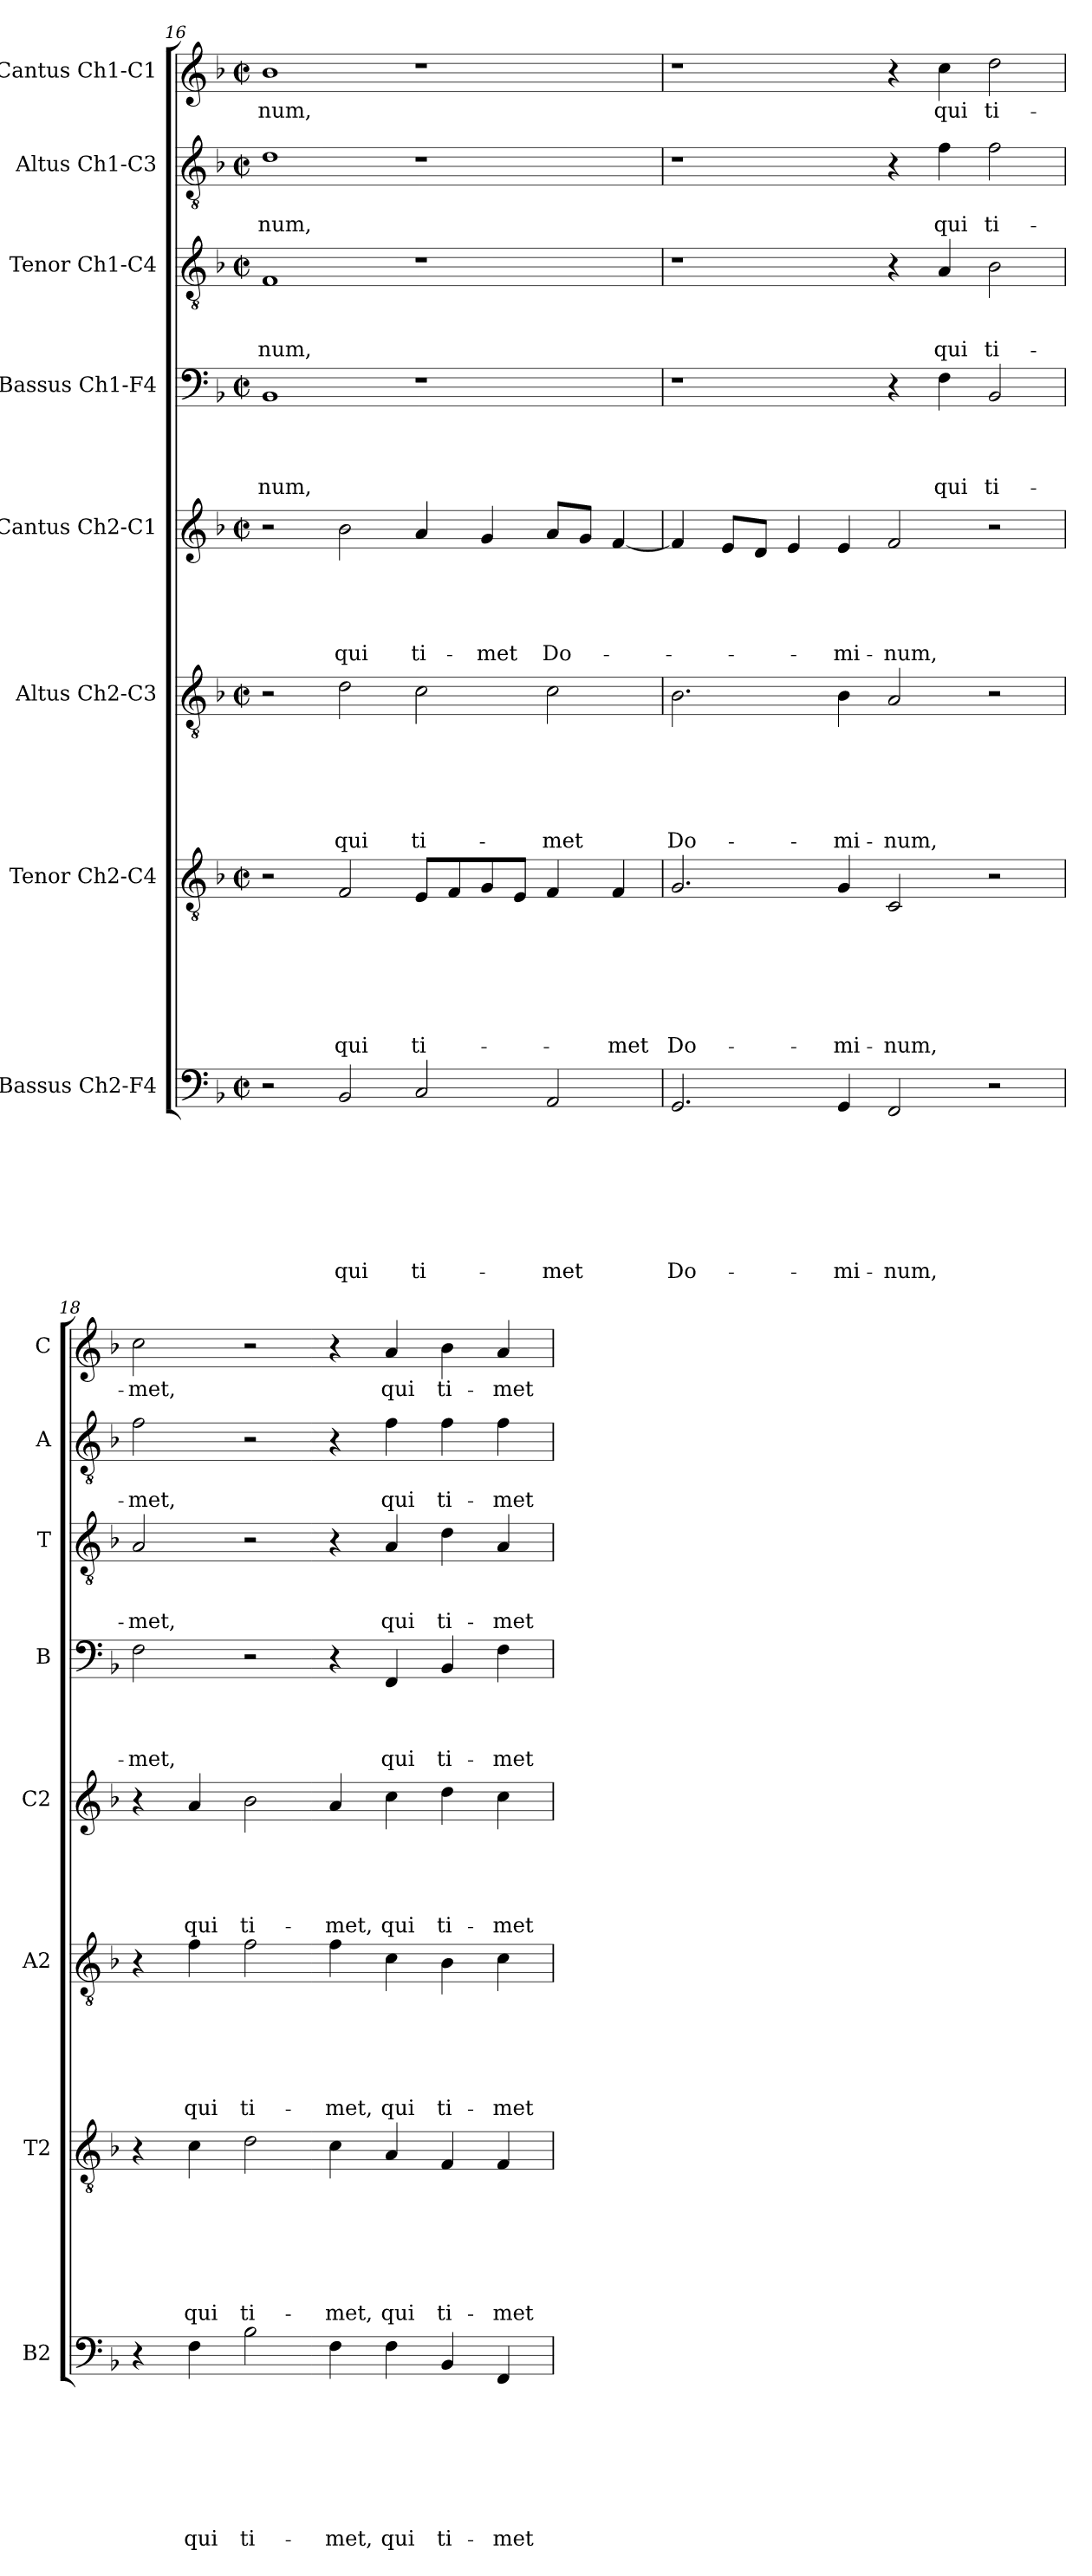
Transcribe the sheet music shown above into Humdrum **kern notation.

**kern	**text	**text	**text	**text	**text	**text	**text	**text	**kern	**text	**text	**text	**text	**text	**text	**text	**kern	**text	**text	**text	**text	**text	**text	**kern	**text	**text	**text	**text	**text	**kern	**text	**text	**text	**text	**kern	**text	**text	**text	**kern	**text	**text	**kern	**text
*part8	*part8	*part8	*part8	*part8	*part8	*part8	*part8	*part8	*part7	*part7	*part7	*part7	*part7	*part7	*part7	*part7	*part6	*part6	*part6	*part6	*part6	*part6	*part6	*part5	*part5	*part5	*part5	*part5	*part5	*part4	*part4	*part4	*part4	*part4	*part3	*part3	*part3	*part3	*part2	*part2	*part2	*part1	*part1
*staff8	*staff8	*staff8	*staff8	*staff8	*staff8	*staff8	*staff8	*staff8	*staff7	*staff7	*staff7	*staff7	*staff7	*staff7	*staff7	*staff7	*staff6	*staff6	*staff6	*staff6	*staff6	*staff6	*staff6	*staff5	*staff5	*staff5	*staff5	*staff5	*staff5	*staff4	*staff4	*staff4	*staff4	*staff4	*staff3	*staff3	*staff3	*staff3	*staff2	*staff2	*staff2	*staff1	*staff1
*I"Bassus Ch2-F4	*	*	*	*	*	*	*	*	*I"Tenor Ch2-C4	*	*	*	*	*	*	*	*I"Altus Ch2-C3	*	*	*	*	*	*	*I"Cantus Ch2-C1	*	*	*	*	*	*I"Bassus Ch1-F4	*	*	*	*	*I"Tenor Ch1-C4	*	*	*	*I"Altus Ch1-C3	*	*	*I"Cantus Ch1-C1	*
*I'B2	*	*	*	*	*	*	*	*	*I'T2	*	*	*	*	*	*	*	*I'A2	*	*	*	*	*	*	*I'C2	*	*	*	*	*	*I'B	*	*	*	*	*I'T	*	*	*	*I'A	*	*	*I'C	*
*clefF4	*	*	*	*	*	*	*	*	*clefGv2	*	*	*	*	*	*	*	*clefGv2	*	*	*	*	*	*	*clefG2	*	*	*	*	*	*clefF4	*	*	*	*	*clefGv2	*	*	*	*clefGv2	*	*	*clefG2	*
*k[b-]	*	*	*	*	*	*	*	*	*k[b-]	*	*	*	*	*	*	*	*k[b-]	*	*	*	*	*	*	*k[b-]	*	*	*	*	*	*k[b-]	*	*	*	*	*k[b-]	*	*	*	*k[b-]	*	*	*k[b-]	*
*F:	*	*	*	*	*	*	*	*	*F:	*	*	*	*	*	*	*	*F:	*	*	*	*	*	*	*F:	*	*	*	*	*	*F:	*	*	*	*	*F:	*	*	*	*F:	*	*	*F:	*
*M2/2	*	*	*	*	*	*	*	*	*M2/2	*	*	*	*	*	*	*	*M2/2	*	*	*	*	*	*	*M2/2	*	*	*	*	*	*M2/2	*	*	*	*	*M2/2	*	*	*	*M2/2	*	*	*M2/2	*
*met(c|)	*	*	*	*	*	*	*	*	*met(c|)	*	*	*	*	*	*	*	*met(c|)	*	*	*	*	*	*	*met(c|)	*	*	*	*	*	*met(c|)	*	*	*	*	*met(c|)	*	*	*	*met(c|)	*	*	*met(c|)	*
=16	=16	=16	=16	=16	=16	=16	=16	=16	=16	=16	=16	=16	=16	=16	=16	=16	=16	=16	=16	=16	=16	=16	=16	=16	=16	=16	=16	=16	=16	=16	=16	=16	=16	=16	=16	=16	=16	=16	=16	=16	=16	=16	=16
!	!	!	!	!	!	!	!	!	!	!	!	!	!	!	!	!	!	!	!	!	!	!	!	!	!	!	!	!	!	!	!	!	!	!LO:LY:b	!	!	!	!LO:LY:b	!	!	!LO:LY:b	!	!LO:LY:b
2r	.	.	.	.	.	.	.	.	2r	.	.	.	.	.	.	.	2r	.	.	.	.	.	.	2r	.	.	.	.	.	1BB-	.	.	.	-num,	1F	.	.	-num,	1d	.	-num,	1b-	-num,
!	!	!	!	!	!	!	!	!LO:LY:b	!	!	!	!	!	!	!	!LO:LY:b	!	!	!	!	!	!	!LO:LY:b	!	!	!	!	!	!LO:LY:b	!	!	!	!	!	!	!	!	!	!	!	!	!	!
2BB-/	.	.	.	.	.	.	.	qui	2F/	.	.	.	.	.	.	qui	2d\	.	.	.	.	.	qui	2b-\	.	.	.	.	qui	.	.	.	.	.	.	.	.	.	.	.	.	.	.
!	!	!	!	!	!	!	!	!LO:LY:b	!	!	!	!	!	!	!	!LO:LY:b	!	!	!	!	!	!	!LO:LY:b	!	!	!	!	!	!LO:LY:b	!	!	!	!	!	!	!	!	!	!	!	!	!	!
2C/	.	.	.	.	.	.	.	ti-	8E/L	.	.	.	.	.	.	ti-	2c\	.	.	.	.	.	ti-	4a/	.	.	.	.	ti-	1r	.	.	.	.	1r	.	.	.	1r	.	.	1r	.
.	.	.	.	.	.	.	.	.	8F/	.	.	.	.	.	.	.	.	.	.	.	.	.	.	.	.	.	.	.	.	.	.	.	.	.	.	.	.	.	.	.	.	.	.
!	!	!	!	!	!	!	!	!	!	!	!	!	!	!	!	!	!	!	!	!	!	!	!	!	!	!	!	!	!LO:LY:b	!	!	!	!	!	!	!	!	!	!	!	!	!	!
.	.	.	.	.	.	.	.	.	8G/	.	.	.	.	.	.	.	.	.	.	.	.	.	.	4g/	.	.	.	.	-met	.	.	.	.	.	.	.	.	.	.	.	.	.	.
.	.	.	.	.	.	.	.	.	8E/J	.	.	.	.	.	.	.	.	.	.	.	.	.	.	.	.	.	.	.	.	.	.	.	.	.	.	.	.	.	.	.	.	.	.
!	!	!	!	!	!	!	!	!LO:LY:b	!	!	!	!	!	!	!	!	!	!	!	!	!	!	!LO:LY:b	!	!	!	!	!	!LO:LY:b	!	!	!	!	!	!	!	!	!	!	!	!	!	!
2AA/	.	.	.	.	.	.	.	-met	4F/	.	.	.	.	.	.	.	2c\	.	.	.	.	.	-met	8a/L	.	.	.	.	Do-	.	.	.	.	.	.	.	.	.	.	.	.	.	.
.	.	.	.	.	.	.	.	.	.	.	.	.	.	.	.	.	.	.	.	.	.	.	.	8g/J	.	.	.	.	.	.	.	.	.	.	.	.	.	.	.	.	.	.	.
!	!	!	!	!	!	!	!	!	!	!	!	!	!	!	!	!LO:LY:b	!	!	!	!	!	!	!	!	!	!	!	!	!	!	!	!	!	!	!	!	!	!	!	!	!	!	!
.	.	.	.	.	.	.	.	.	4F/	.	.	.	.	.	.	-met	.	.	.	.	.	.	.	[4f/	.	.	.	.	.	.	.	.	.	.	.	.	.	.	.	.	.	.	.
=17	=17	=17	=17	=17	=17	=17	=17	=17	=17	=17	=17	=17	=17	=17	=17	=17	=17	=17	=17	=17	=17	=17	=17	=17	=17	=17	=17	=17	=17	=17	=17	=17	=17	=17	=17	=17	=17	=17	=17	=17	=17	=17	=17
!	!	!	!	!	!	!	!	!LO:LY:b	!	!	!	!	!	!	!	!LO:LY:b	!	!	!	!	!	!	!LO:LY:b	!	!	!	!	!	!	!	!	!	!	!	!	!	!	!	!	!	!	!	!
2.GG/	.	.	.	.	.	.	.	Do-	2.G/	.	.	.	.	.	.	Do-	2.B-\	.	.	.	.	.	Do-	4f/]	.	.	.	.	.	1r	.	.	.	.	1r	.	.	.	1r	.	.	1r	.
.	.	.	.	.	.	.	.	.	.	.	.	.	.	.	.	.	.	.	.	.	.	.	.	8e/L	.	.	.	.	.	.	.	.	.	.	.	.	.	.	.	.	.	.	.
.	.	.	.	.	.	.	.	.	.	.	.	.	.	.	.	.	.	.	.	.	.	.	.	8d/J	.	.	.	.	.	.	.	.	.	.	.	.	.	.	.	.	.	.	.
.	.	.	.	.	.	.	.	.	.	.	.	.	.	.	.	.	.	.	.	.	.	.	.	4e/	.	.	.	.	.	.	.	.	.	.	.	.	.	.	.	.	.	.	.
!	!	!	!	!	!	!	!	!LO:LY:b	!	!	!	!	!	!	!	!LO:LY:b	!	!	!	!	!	!	!LO:LY:b	!	!	!	!	!	!LO:LY:b	!	!	!	!	!	!	!	!	!	!	!	!	!	!
4GG/	.	.	.	.	.	.	.	-mi-	4G/	.	.	.	.	.	.	-mi-	4B-\	.	.	.	.	.	-mi-	4e/	.	.	.	.	-mi-	.	.	.	.	.	.	.	.	.	.	.	.	.	.
!	!	!	!	!	!	!	!	!LO:LY:b	!	!	!	!	!	!	!	!LO:LY:b	!	!	!	!	!	!	!LO:LY:b	!	!	!	!	!	!LO:LY:b	!	!	!	!	!	!	!	!	!	!	!	!	!	!
2FF/	.	.	.	.	.	.	.	-num,	2C/	.	.	.	.	.	.	-num,	2A/	.	.	.	.	.	-num,	2f/	.	.	.	.	-num,	4r	.	.	.	.	4r	.	.	.	4r	.	.	4r	.
!	!	!	!	!	!	!	!	!	!	!	!	!	!	!	!	!	!	!	!	!	!	!	!	!	!	!	!	!	!	!	!	!	!	!LO:LY:b	!	!	!	!LO:LY:b	!	!	!LO:LY:b	!	!LO:LY:b
.	.	.	.	.	.	.	.	.	.	.	.	.	.	.	.	.	.	.	.	.	.	.	.	.	.	.	.	.	.	4F\	.	.	.	qui	4A/	.	.	qui	4f\	.	qui	4cc\	qui
!	!	!	!	!	!	!	!	!	!	!	!	!	!	!	!	!	!	!	!	!	!	!	!	!	!	!	!	!	!	!	!	!	!	!LO:LY:b	!	!	!	!LO:LY:b	!	!	!LO:LY:b	!	!LO:LY:b
2r	.	.	.	.	.	.	.	.	2r	.	.	.	.	.	.	.	2r	.	.	.	.	.	.	2r	.	.	.	.	.	2BB-/	.	.	.	ti-	2B-\	.	.	ti-	2f\	.	ti-	2dd\	ti-
=18	=18	=18	=18	=18	=18	=18	=18	=18	=18	=18	=18	=18	=18	=18	=18	=18	=18	=18	=18	=18	=18	=18	=18	=18	=18	=18	=18	=18	=18	=18	=18	=18	=18	=18	=18	=18	=18	=18	=18	=18	=18	=18	=18
!	!	!	!	!	!	!	!	!	!	!	!	!	!	!	!	!	!	!	!	!	!	!	!	!	!	!	!	!	!	!	!	!	!	!LO:LY:b	!	!	!	!LO:LY:b	!	!	!LO:LY:b	!	!LO:LY:b
4r	.	.	.	.	.	.	.	.	4r	.	.	.	.	.	.	.	4r	.	.	.	.	.	.	4r	.	.	.	.	.	2F\	.	.	.	-met,	2A/	.	.	-met,	2f\	.	-met,	2cc\	-met,
!	!	!	!	!	!	!	!	!LO:LY:b	!	!	!	!	!	!	!	!LO:LY:b	!	!	!	!	!	!	!LO:LY:b	!	!	!	!	!	!LO:LY:b	!	!	!	!	!	!	!	!	!	!	!	!	!	!
4F\	.	.	.	.	.	.	.	qui	4c\	.	.	.	.	.	.	qui	4f\	.	.	.	.	.	qui	4a/	.	.	.	.	qui	.	.	.	.	.	.	.	.	.	.	.	.	.	.
!	!	!	!	!	!	!	!	!LO:LY:b	!	!	!	!	!	!	!	!LO:LY:b	!	!	!	!	!	!	!LO:LY:b	!	!	!	!	!	!LO:LY:b	!	!	!	!	!	!	!	!	!	!	!	!	!	!
2B-\	.	.	.	.	.	.	.	ti-	2d\	.	.	.	.	.	.	ti-	2f\	.	.	.	.	.	ti-	2b-\	.	.	.	.	ti-	2r	.	.	.	.	2r	.	.	.	2r	.	.	2r	.
!	!	!	!	!	!	!	!	!LO:LY:b	!	!	!	!	!	!	!	!LO:LY:b	!	!	!	!	!	!	!LO:LY:b	!	!	!	!	!	!LO:LY:b	!	!	!	!	!	!	!	!	!	!	!	!	!	!
4F\	.	.	.	.	.	.	.	-met,	4c\	.	.	.	.	.	.	-met,	4f\	.	.	.	.	.	-met,	4a/	.	.	.	.	-met,	4r	.	.	.	.	4r	.	.	.	4r	.	.	4r	.
!	!	!	!	!	!	!	!	!LO:LY:b	!	!	!	!	!	!	!	!LO:LY:b	!	!	!	!	!	!	!LO:LY:b	!	!	!	!	!	!LO:LY:b	!	!	!	!	!LO:LY:b	!	!	!	!LO:LY:b	!	!	!LO:LY:b	!	!LO:LY:b
4F\	.	.	.	.	.	.	.	qui	4A/	.	.	.	.	.	.	qui	4c\	.	.	.	.	.	qui	4cc\	.	.	.	.	qui	4FF/	.	.	.	qui	4A/	.	.	qui	4f\	.	qui	4a/	qui
!	!	!	!	!	!	!	!	!LO:LY:b	!	!	!	!	!	!	!	!LO:LY:b	!	!	!	!	!	!	!LO:LY:b	!	!	!	!	!	!LO:LY:b	!	!	!	!	!LO:LY:b	!	!	!	!LO:LY:b	!	!	!LO:LY:b	!	!LO:LY:b
4BB-/	.	.	.	.	.	.	.	ti-	4F/	.	.	.	.	.	.	ti-	4B-\	.	.	.	.	.	ti-	4dd\	.	.	.	.	ti-	4BB-/	.	.	.	ti-	4d\	.	.	ti-	4f\	.	ti-	4b-\	ti-
!	!	!	!	!	!	!	!	!LO:LY:b	!	!	!	!	!	!	!	!LO:LY:b	!	!	!	!	!	!	!LO:LY:b	!	!	!	!	!	!LO:LY:b	!	!	!	!	!LO:LY:b	!	!	!	!LO:LY:b	!	!	!LO:LY:b	!	!LO:LY:b
4FF/	.	.	.	.	.	.	.	-met	4F/	.	.	.	.	.	.	-met	4c\	.	.	.	.	.	-met	4cc\	.	.	.	.	-met	4F\	.	.	.	-met	4A/	.	.	-met	4f\	.	-met	4a/	-met
=	=	=	=	=	=	=	=	=	=	=	=	=	=	=	=	=	=	=	=	=	=	=	=	=	=	=	=	=	=	=	=	=	=	=	=	=	=	=	=	=	=	=	=
*-	*-	*-	*-	*-	*-	*-	*-	*-	*-	*-	*-	*-	*-	*-	*-	*-	*-	*-	*-	*-	*-	*-	*-	*-	*-	*-	*-	*-	*-	*-	*-	*-	*-	*-	*-	*-	*-	*-	*-	*-	*-	*-	*-
